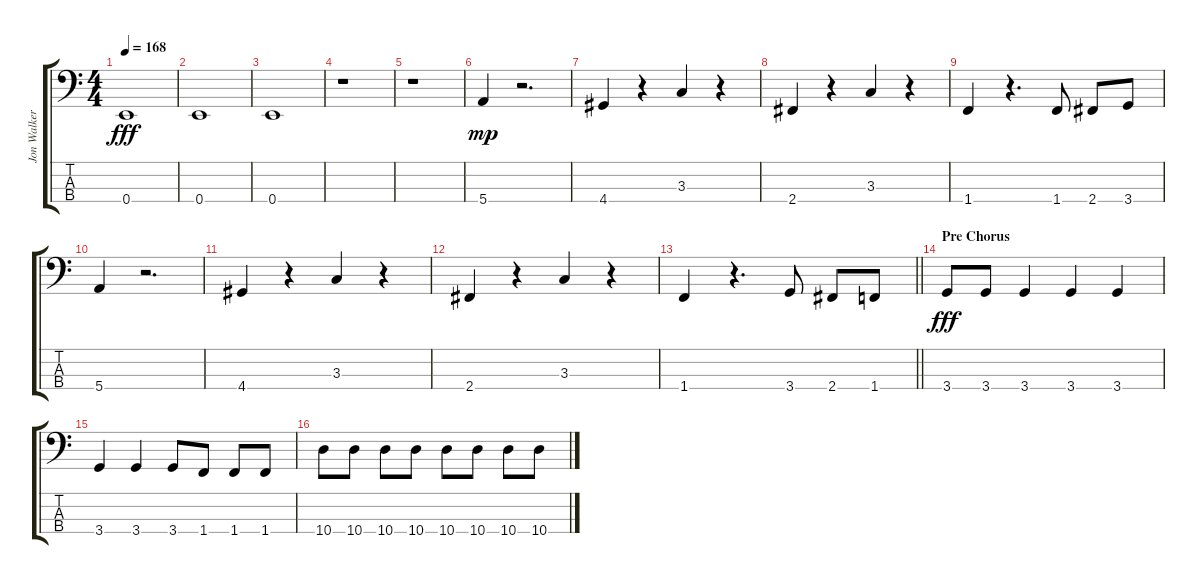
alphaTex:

\track ("Jon Walker" "Jon Walker") {instrument electricbasspick}
\staff {score tabs}
\tuning (G2 D2 A1 E1) {hide}
\ts (4 4)
\tempo 168
\clef f4
\ks c
0.4.1{dy fff} |
0.4.1 |
0.4.1 |
r.1 |
r.1 |
5.4.4{dy mp} r.2{d} |
4.4.4 r.4 3.3.4 r.4 |
2.4.4 r.4 3.3.4 r.4 |
1.4.4 r.4{d} 1.4.8 2.4.8 3.4.8 |
5.4.4 r.2{d} |
4.4.4 r.4 3.3.4 r.4 |
2.4.4 r.4 3.3.4 r.4 |
\barLineRight lightlight
1.4.4 r.4{d} 3.4.8 2.4.8 1.4.8 |
\section ("" "Pre Chorus")
3.4.8{dy fff} 3.4.8 3.4.4 3.4.4 3.4.4 |
3.4.4 3.4.4 3.4.8 1.4.8 1.4.8 1.4.8 |
10.4.8 10.4.8 10.4.8 10.4.8 10.4.8 10.4.8 10.4.8 10.4.8
